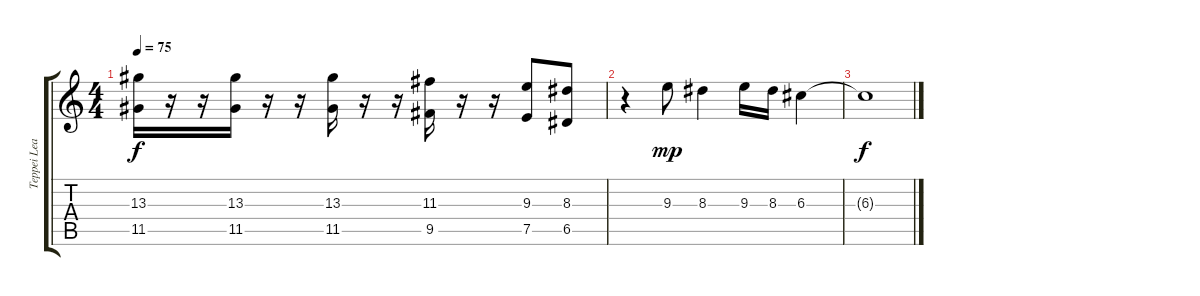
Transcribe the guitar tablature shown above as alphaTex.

\track ("Teppei Lead Guitar" "Teppei Lea") {instrument distortionguitar}
\staff {score tabs}
\tuning (E4 B3 G3 D3 A2 E2) {hide}
\ts (4 4)
\tempo 75
\clef g2
\ks c
(13.3 11.5).16{dy f} r.16 r.16 (13.3 11.5).16 r.16 r.16 (13.3 11.5).16 r.16 r.16 (11.3 9.5).16 r.16 r.16 (9.3 7.5).8 (8.3 6.5).8 |
r.4 9.3.8{dy mp} 8.3.4 9.3.16 8.3.16 6.3.4 |
6.3{t}.1{dy f}
